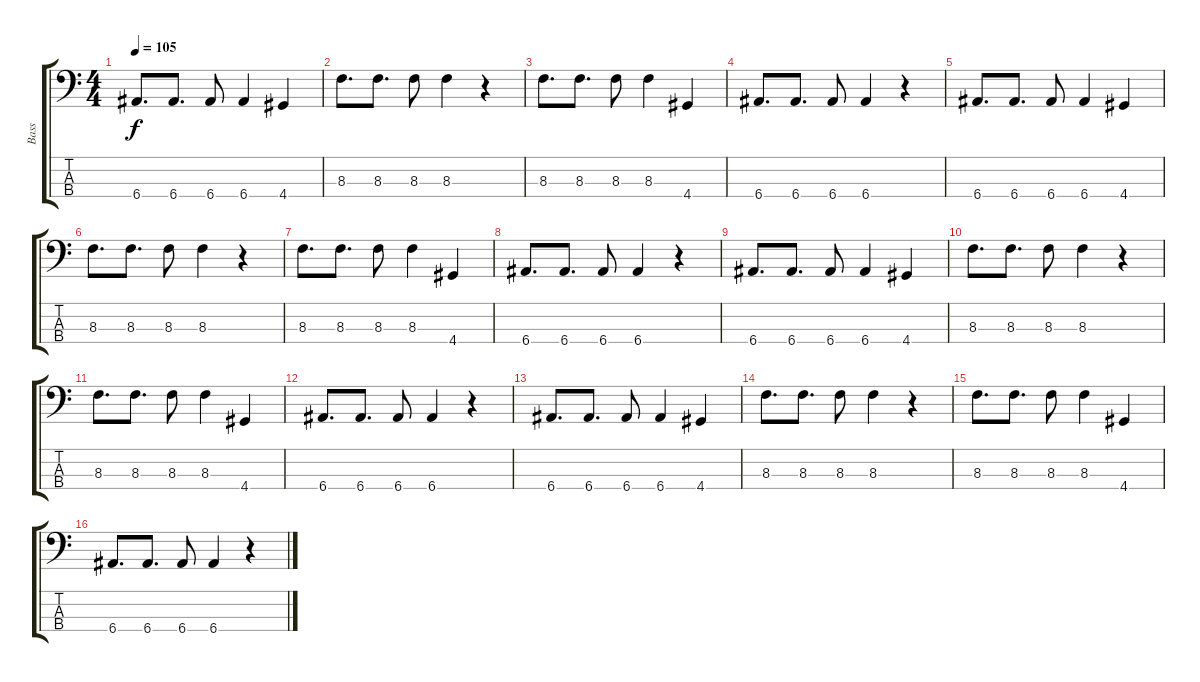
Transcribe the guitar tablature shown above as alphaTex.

\track ("Bass" "Bass") {instrument electricbasspick}
\staff {score tabs}
\tuning (G2 D2 A1 E1) {hide}
\ts (4 4)
\tempo 105
\clef f4
\ks c
6.4.8{d dy f} 6.4.8{d} 6.4.8 6.4.4 4.4.4 |
8.3.8{d} 8.3.8{d} 8.3.8 8.3.4 r.4 |
8.3.8{d} 8.3.8{d} 8.3.8 8.3.4 4.4.4 |
6.4.8{d} 6.4.8{d} 6.4.8 6.4.4 r.4 |
6.4.8{d} 6.4.8{d} 6.4.8 6.4.4 4.4.4 |
8.3.8{d} 8.3.8{d} 8.3.8 8.3.4 r.4 |
8.3.8{d} 8.3.8{d} 8.3.8 8.3.4 4.4.4 |
6.4.8{d} 6.4.8{d} 6.4.8 6.4.4 r.4 |
6.4.8{d} 6.4.8{d} 6.4.8 6.4.4 4.4.4 |
8.3.8{d} 8.3.8{d} 8.3.8 8.3.4 r.4 |
8.3.8{d} 8.3.8{d} 8.3.8 8.3.4 4.4.4 |
6.4.8{d} 6.4.8{d} 6.4.8 6.4.4 r.4 |
6.4.8{d} 6.4.8{d} 6.4.8 6.4.4 4.4.4 |
8.3.8{d} 8.3.8{d} 8.3.8 8.3.4 r.4 |
8.3.8{d} 8.3.8{d} 8.3.8 8.3.4 4.4.4 |
6.4.8{d} 6.4.8{d} 6.4.8 6.4.4 r.4
